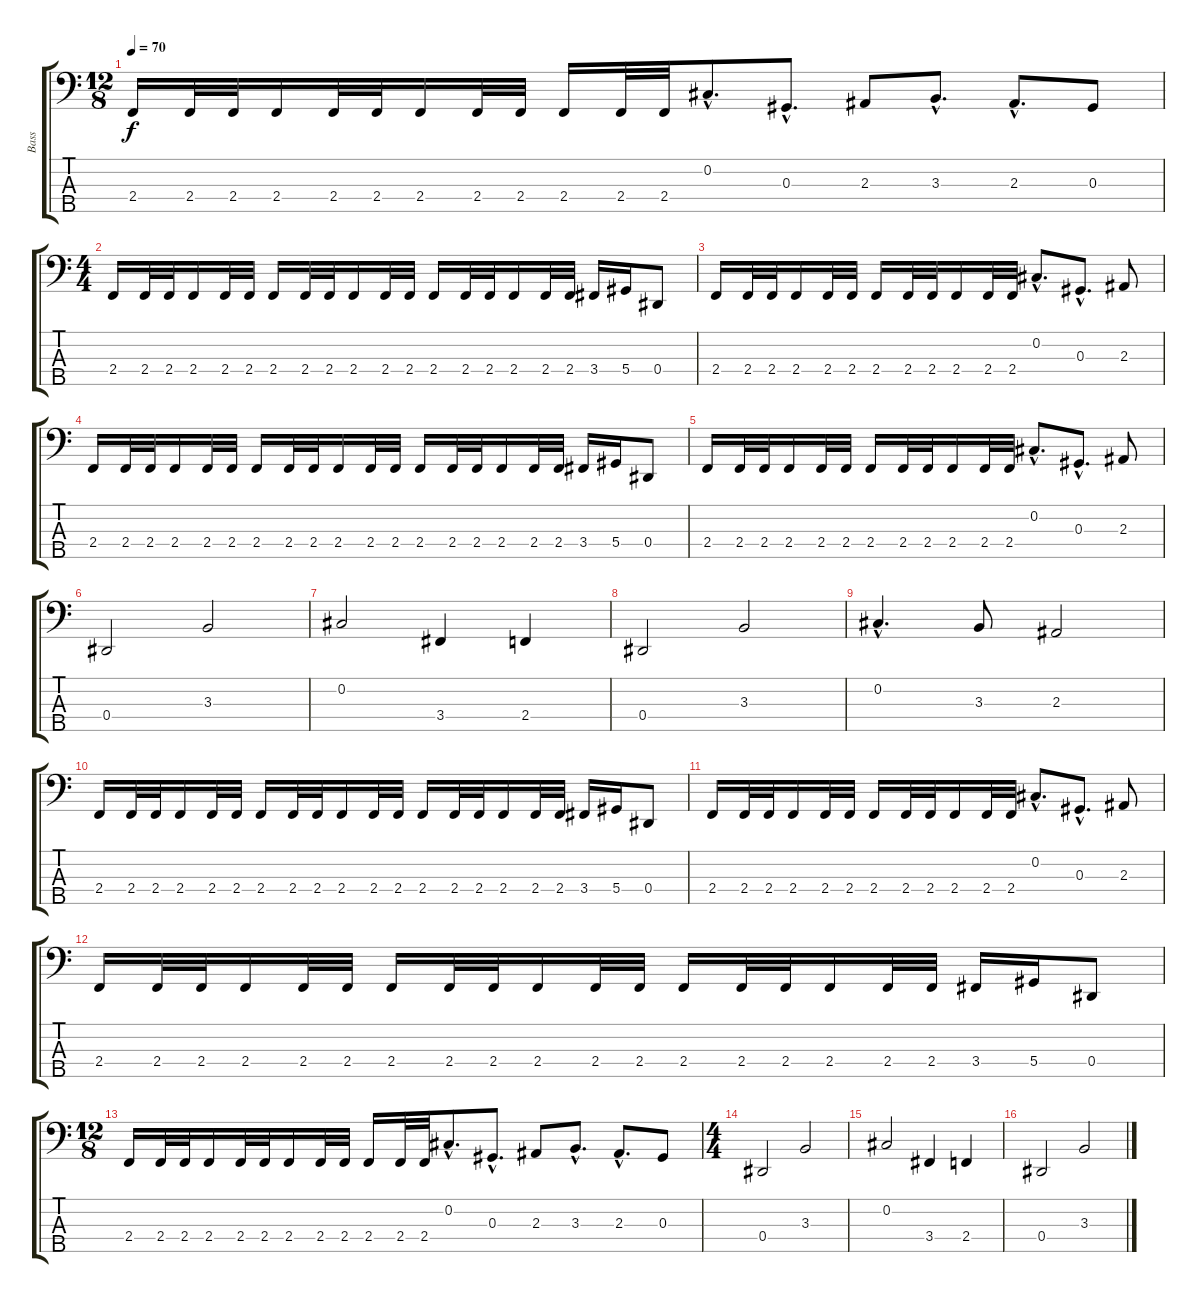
\track ("Bass" "Bass") {instrument electricbassfinger}
\staff {score tabs}
\tuning (Gb2 Db2 Ab1 Eb1 Bb0) {hide}
\ts (12 8)
\tempo 70
\clef f4
\ks c
2.4.16{dy f} 2.4.32 2.4.32 2.4.16 2.4.32 2.4.32 2.4.16 2.4.32 2.4.32 2.4.16 2.4.32 2.4.32 0.2{hac}.8{d} 0.3{hac}.8{d} 2.3.8 3.3{hac}.8{d} 2.3{hac}.8{d} 0.3.8 |
\ts (4 4)
2.4.16 2.4.32 2.4.32 2.4.16 2.4.32 2.4.32 2.4.16 2.4.32 2.4.32 2.4.16 2.4.32 2.4.32 2.4.16 2.4.32 2.4.32 2.4.16 2.4.32 2.4.32 3.4.16 5.4.16 0.4.8 |
2.4.16 2.4.32 2.4.32 2.4.16 2.4.32 2.4.32 2.4.16 2.4.32 2.4.32 2.4.16 2.4.32 2.4.32 0.2{hac}.8{d} 0.3{hac}.8{d} 2.3.8 |
2.4.16 2.4.32 2.4.32 2.4.16 2.4.32 2.4.32 2.4.16 2.4.32 2.4.32 2.4.16 2.4.32 2.4.32 2.4.16 2.4.32 2.4.32 2.4.16 2.4.32 2.4.32 3.4.16 5.4.16 0.4.8 |
2.4.16 2.4.32 2.4.32 2.4.16 2.4.32 2.4.32 2.4.16 2.4.32 2.4.32 2.4.16 2.4.32 2.4.32 0.2{hac}.8{d} 0.3{hac}.8{d} 2.3.8 |
0.4.2 3.3.2 |
0.2.2 3.4.4 2.4.4 |
0.4.2 3.3.2 |
0.2{hac}.4{d} 3.3.8 2.3.2 |
2.4.16 2.4.32 2.4.32 2.4.16 2.4.32 2.4.32 2.4.16 2.4.32 2.4.32 2.4.16 2.4.32 2.4.32 2.4.16 2.4.32 2.4.32 2.4.16 2.4.32 2.4.32 3.4.16 5.4.16 0.4.8 |
2.4.16 2.4.32 2.4.32 2.4.16 2.4.32 2.4.32 2.4.16 2.4.32 2.4.32 2.4.16 2.4.32 2.4.32 0.2{hac}.8{d} 0.3{hac}.8{d} 2.3.8 |
2.4.16 2.4.32 2.4.32 2.4.16 2.4.32 2.4.32 2.4.16 2.4.32 2.4.32 2.4.16 2.4.32 2.4.32 2.4.16 2.4.32 2.4.32 2.4.16 2.4.32 2.4.32 3.4.16 5.4.16 0.4.8 |
\ts (12 8)
2.4.16 2.4.32 2.4.32 2.4.16 2.4.32 2.4.32 2.4.16 2.4.32 2.4.32 2.4.16 2.4.32 2.4.32 0.2{hac}.8{d} 0.3{hac}.8{d} 2.3.8 3.3{hac}.8{d} 2.3{hac}.8{d} 0.3.8 |
\ts (4 4)
0.4.2 3.3.2 |
0.2.2 3.4.4 2.4.4 |
0.4.2 3.3.2
